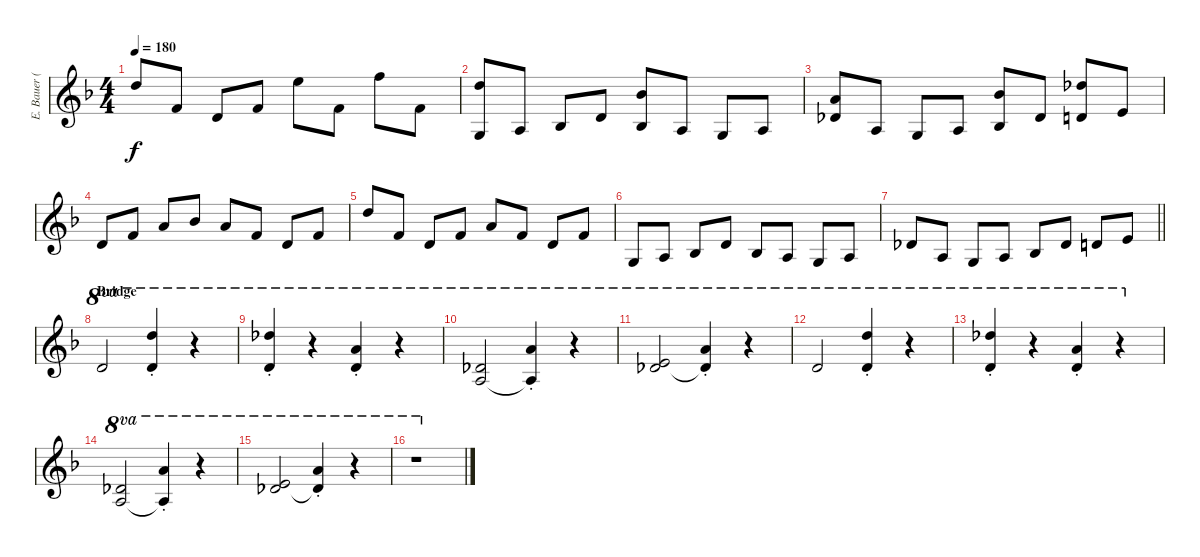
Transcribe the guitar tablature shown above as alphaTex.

\track ("E. Bauer (Keyboard)" "E. Bauer (") {instrument synthstrings1}
\staff {score}
\tuning (E4 B3 G3 D3 A2 E2) {hide}
\ts (4 4)
\tempo 180
\clef g2
\ks dminor
10.1.8{dy f} 10.3.8 7.3.8 6.2.8 12.1.8 6.2.8 13.1.8 6.2.8 |
(10.1 5.4).8 7.4.8 8.4.8 7.3.8 (6.1 8.4).8 7.4.8 0.3.8 7.4.8 |
(5.1 6.3).8 7.4.8 5.4.8 7.4.8 (6.1 8.4).8 6.3.8 (9.1 7.3).8 5.2.8 |
7.3.8 6.2.8 5.1.8 6.1.8 5.1.8 6.2.8 7.3.8 6.2.8 |
10.1.8 10.3.8 7.3.8 6.2.8 5.1.8 6.2.8 7.3.8 6.2.8 |
5.4.8 7.4.8 8.4.8 7.3.8 8.4.8 7.4.8 0.3.8 7.4.8 |
\barLineRight lightlight
6.3.8 7.4.8 5.4.8 7.4.8 8.4.8 6.3.8 7.3.8 5.2.8 |
\section ("" "Bridge")
15.2.2{ot 8va} (22.1{st} 15.2{st}).4{ot 8va} r.4{ot 8va} |
(21.1{st} 15.2{st}).4{ot 8va} r.4{ot 8va} (17.1{st} 15.2{st}).4{ot 8va} r.4{ot 8va} |
(18.3 19.4).2{ot 8va} (17.1{st} 19.4{t}).4{ot 8va} r.4{ot 8va} |
(17.2 18.3).2{ot 8va} (17.1{st} 18.3{t}).4{ot 8va} r.4{ot 8va} |
15.2.2{ot 8va} (22.1{st} 15.2{st}).4{ot 8va} r.4{ot 8va} |
(21.1{st} 15.2{st}).4{ot 8va} r.4{ot 8va} (17.1{st} 15.2{st}).4{ot 8va} r.4{ot 8va} |
(18.3 19.4).2{ot 8va} (17.1{st} 19.4{t}).4{ot 8va} r.4{ot 8va} |
(17.2 18.3).2{ot 8va} (17.1{st} 18.3{t}).4{ot 8va} r.4{ot 8va} |
r.1{ot 8va}
